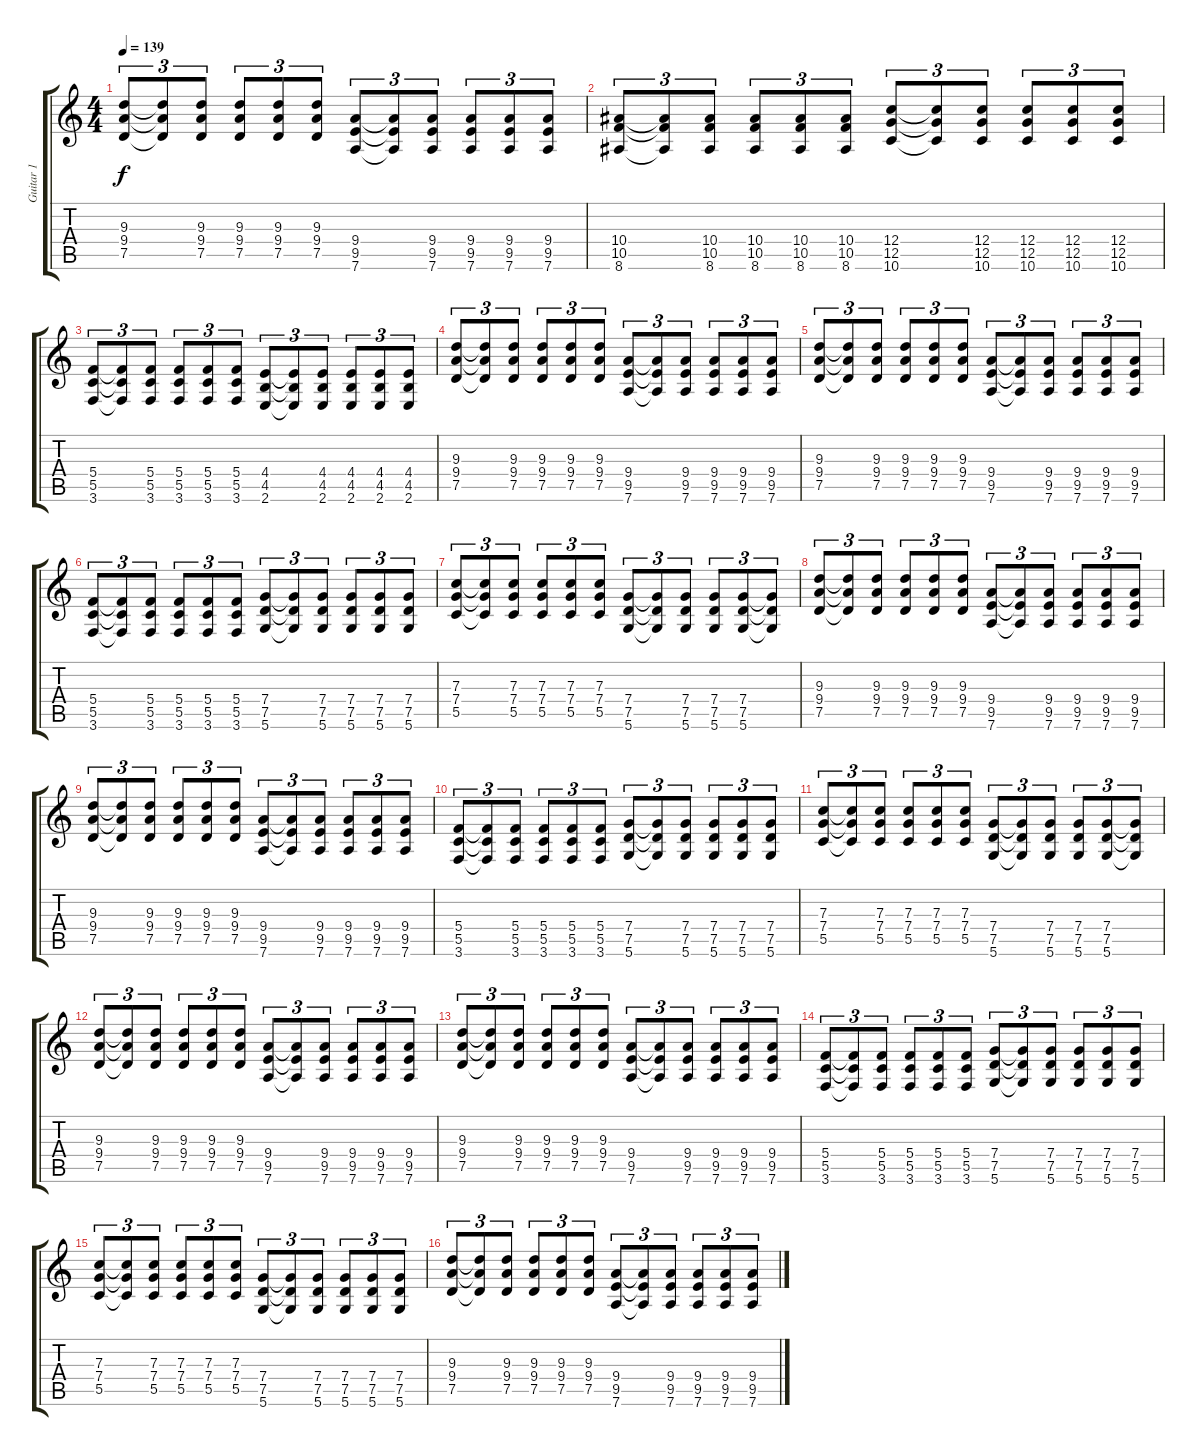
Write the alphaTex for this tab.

\track ("Guitar 1" "Guitar 1") {instrument distortionguitar}
\staff {score tabs}
\tuning (D4 A3 F3 C3 G2 D2) {hide}
\ts (4 4)
\tempo 139
\clef g2
\ks c
(9.3 9.4 7.5).8{tu (3 2) dy f} (9.3{t} 9.4{t} 7.5{t}).8{tu (3 2)} (9.3 9.4 7.5).8{tu (3 2)} (9.3 9.4 7.5).8{tu (3 2)} (9.3 9.4 7.5).8{tu (3 2)} (9.3 9.4 7.5).8{tu (3 2)} (9.4 9.5 7.6).8{tu (3 2)} (9.4{t} 9.5{t} 7.6{t}).8{tu (3 2)} (9.4 9.5 7.6).8{tu (3 2)} (9.4 9.5 7.6).8{tu (3 2)} (9.4 9.5 7.6).8{tu (3 2)} (9.4 9.5 7.6).8{tu (3 2)} |
(10.4 10.5 8.6).8{tu (3 2)} (10.4{t} 10.5{t} 8.6{t}).8{tu (3 2)} (10.4 10.5 8.6).8{tu (3 2)} (10.4 10.5 8.6).8{tu (3 2)} (10.4 10.5 8.6).8{tu (3 2)} (10.4 10.5 8.6).8{tu (3 2)} (12.4 12.5 10.6).8{tu (3 2)} (12.4{t} 12.5{t} 10.6{t}).8{tu (3 2)} (12.4 12.5 10.6).8{tu (3 2)} (12.4 12.5 10.6).8{tu (3 2)} (12.4 12.5 10.6).8{tu (3 2)} (12.4 12.5 10.6).8{tu (3 2)} |
(5.4 5.5 3.6).8{tu (3 2)} (5.4{t} 5.5{t} 3.6{t}).8{tu (3 2)} (5.4 5.5 3.6).8{tu (3 2)} (5.4 5.5 3.6).8{tu (3 2)} (5.4 5.5 3.6).8{tu (3 2)} (5.4 5.5 3.6).8{tu (3 2)} (4.4 4.5 2.6).8{tu (3 2)} (4.4{t} 4.5{t} 2.6{t}).8{tu (3 2)} (4.4 4.5 2.6).8{tu (3 2)} (4.4 4.5 2.6).8{tu (3 2)} (4.4 4.5 2.6).8{tu (3 2)} (4.4 4.5 2.6).8{tu (3 2)} |
(9.3 9.4 7.5).8{tu (3 2)} (9.3{t} 9.4{t} 7.5{t}).8{tu (3 2)} (9.3 9.4 7.5).8{tu (3 2)} (9.3 9.4 7.5).8{tu (3 2)} (9.3 9.4 7.5).8{tu (3 2)} (9.3 9.4 7.5).8{tu (3 2)} (9.4 9.5 7.6).8{tu (3 2)} (9.4{t} 9.5{t} 7.6{t}).8{tu (3 2)} (9.4 9.5 7.6).8{tu (3 2)} (9.4 9.5 7.6).8{tu (3 2)} (9.4 9.5 7.6).8{tu (3 2)} (9.4 9.5 7.6).8{tu (3 2)} |
(9.3 9.4 7.5).8{tu (3 2)} (9.3{t} 9.4{t} 7.5{t}).8{tu (3 2)} (9.3 9.4 7.5).8{tu (3 2)} (9.3 9.4 7.5).8{tu (3 2)} (9.3 9.4 7.5).8{tu (3 2)} (9.3 9.4 7.5).8{tu (3 2)} (9.4 9.5 7.6).8{tu (3 2)} (9.4{t} 9.5{t} 7.6{t}).8{tu (3 2)} (9.4 9.5 7.6).8{tu (3 2)} (9.4 9.5 7.6).8{tu (3 2)} (9.4 9.5 7.6).8{tu (3 2)} (9.4 9.5 7.6).8{tu (3 2)} |
(5.4 5.5 3.6).8{tu (3 2)} (5.4{t} 5.5{t} 3.6{t}).8{tu (3 2)} (5.4 5.5 3.6).8{tu (3 2)} (5.4 5.5 3.6).8{tu (3 2)} (5.4 5.5 3.6).8{tu (3 2)} (5.4 5.5 3.6).8{tu (3 2)} (7.4 7.5 5.6).8{tu (3 2)} (7.4{t} 7.5{t} 5.6{t}).8{tu (3 2)} (7.4 7.5 5.6).8{tu (3 2)} (7.4 7.5 5.6).8{tu (3 2)} (7.4 7.5 5.6).8{tu (3 2)} (7.4 7.5 5.6).8{tu (3 2)} |
(7.3 7.4 5.5).8{tu (3 2)} (7.3{t} 7.4{t} 5.5{t}).8{tu (3 2)} (7.3 7.4 5.5).8{tu (3 2)} (7.3 7.4 5.5).8{tu (3 2)} (7.3 7.4 5.5).8{tu (3 2)} (7.3 7.4 5.5).8{tu (3 2)} (7.4 7.5 5.6).8{tu (3 2)} (7.4{t} 7.5{t} 5.6{t}).8{tu (3 2)} (7.4 7.5 5.6).8{tu (3 2)} (7.4 7.5 5.6).8{tu (3 2)} (7.4 7.5 5.6).8{tu (3 2)} (7.4{t} 7.5{t} 5.6{t}).8{tu (3 2)} |
(9.3 9.4 7.5).8{tu (3 2)} (9.3{t} 9.4{t} 7.5{t}).8{tu (3 2)} (9.3 9.4 7.5).8{tu (3 2)} (9.3 9.4 7.5).8{tu (3 2)} (9.3 9.4 7.5).8{tu (3 2)} (9.3 9.4 7.5).8{tu (3 2)} (9.4 9.5 7.6).8{tu (3 2)} (9.4{t} 9.5{t} 7.6{t}).8{tu (3 2)} (9.4 9.5 7.6).8{tu (3 2)} (9.4 9.5 7.6).8{tu (3 2)} (9.4 9.5 7.6).8{tu (3 2)} (9.4 9.5 7.6).8{tu (3 2)} |
(9.3 9.4 7.5).8{tu (3 2)} (9.3{t} 9.4{t} 7.5{t}).8{tu (3 2)} (9.3 9.4 7.5).8{tu (3 2)} (9.3 9.4 7.5).8{tu (3 2)} (9.3 9.4 7.5).8{tu (3 2)} (9.3 9.4 7.5).8{tu (3 2)} (9.4 9.5 7.6).8{tu (3 2)} (9.4{t} 9.5{t} 7.6{t}).8{tu (3 2)} (9.4 9.5 7.6).8{tu (3 2)} (9.4 9.5 7.6).8{tu (3 2)} (9.4 9.5 7.6).8{tu (3 2)} (9.4 9.5 7.6).8{tu (3 2)} |
(5.4 5.5 3.6).8{tu (3 2)} (5.4{t} 5.5{t} 3.6{t}).8{tu (3 2)} (5.4 5.5 3.6).8{tu (3 2)} (5.4 5.5 3.6).8{tu (3 2)} (5.4 5.5 3.6).8{tu (3 2)} (5.4 5.5 3.6).8{tu (3 2)} (7.4 7.5 5.6).8{tu (3 2)} (7.4{t} 7.5{t} 5.6{t}).8{tu (3 2)} (7.4 7.5 5.6).8{tu (3 2)} (7.4 7.5 5.6).8{tu (3 2)} (7.4 7.5 5.6).8{tu (3 2)} (7.4 7.5 5.6).8{tu (3 2)} |
(7.3 7.4 5.5).8{tu (3 2)} (7.3{t} 7.4{t} 5.5{t}).8{tu (3 2)} (7.3 7.4 5.5).8{tu (3 2)} (7.3 7.4 5.5).8{tu (3 2)} (7.3 7.4 5.5).8{tu (3 2)} (7.3 7.4 5.5).8{tu (3 2)} (7.4 7.5 5.6).8{tu (3 2)} (7.4{t} 7.5{t} 5.6{t}).8{tu (3 2)} (7.4 7.5 5.6).8{tu (3 2)} (7.4 7.5 5.6).8{tu (3 2)} (7.4 7.5 5.6).8{tu (3 2)} (7.4{t} 7.5{t} 5.6{t}).8{tu (3 2)} |
(9.3 9.4 7.5).8{tu (3 2)} (9.3{t} 9.4{t} 7.5{t}).8{tu (3 2)} (9.3 9.4 7.5).8{tu (3 2)} (9.3 9.4 7.5).8{tu (3 2)} (9.3 9.4 7.5).8{tu (3 2)} (9.3 9.4 7.5).8{tu (3 2)} (9.4 9.5 7.6).8{tu (3 2)} (9.4{t} 9.5{t} 7.6{t}).8{tu (3 2)} (9.4 9.5 7.6).8{tu (3 2)} (9.4 9.5 7.6).8{tu (3 2)} (9.4 9.5 7.6).8{tu (3 2)} (9.4 9.5 7.6).8{tu (3 2)} |
(9.3 9.4 7.5).8{tu (3 2)} (9.3{t} 9.4{t} 7.5{t}).8{tu (3 2)} (9.3 9.4 7.5).8{tu (3 2)} (9.3 9.4 7.5).8{tu (3 2)} (9.3 9.4 7.5).8{tu (3 2)} (9.3 9.4 7.5).8{tu (3 2)} (9.4 9.5 7.6).8{tu (3 2)} (9.4{t} 9.5{t} 7.6{t}).8{tu (3 2)} (9.4 9.5 7.6).8{tu (3 2)} (9.4 9.5 7.6).8{tu (3 2)} (9.4 9.5 7.6).8{tu (3 2)} (9.4 9.5 7.6).8{tu (3 2)} |
(5.4 5.5 3.6).8{tu (3 2)} (5.4{t} 5.5{t} 3.6{t}).8{tu (3 2)} (5.4 5.5 3.6).8{tu (3 2)} (5.4 5.5 3.6).8{tu (3 2)} (5.4 5.5 3.6).8{tu (3 2)} (5.4 5.5 3.6).8{tu (3 2)} (7.4 7.5 5.6).8{tu (3 2)} (7.4{t} 7.5{t} 5.6{t}).8{tu (3 2)} (7.4 7.5 5.6).8{tu (3 2)} (7.4 7.5 5.6).8{tu (3 2)} (7.4 7.5 5.6).8{tu (3 2)} (7.4 7.5 5.6).8{tu (3 2)} |
(7.3 7.4 5.5).8{tu (3 2)} (7.3{t} 7.4{t} 5.5{t}).8{tu (3 2)} (7.3 7.4 5.5).8{tu (3 2)} (7.3 7.4 5.5).8{tu (3 2)} (7.3 7.4 5.5).8{tu (3 2)} (7.3 7.4 5.5).8{tu (3 2)} (7.4 7.5 5.6).8{tu (3 2)} (7.4{t} 7.5{t} 5.6{t}).8{tu (3 2)} (7.4 7.5 5.6).8{tu (3 2)} (7.4 7.5 5.6).8{tu (3 2)} (7.4 7.5 5.6).8{tu (3 2)} (7.4 7.5 5.6).8{tu (3 2)} |
(9.3 9.4 7.5).8{tu (3 2)} (9.3{t} 9.4{t} 7.5{t}).8{tu (3 2)} (9.3 9.4 7.5).8{tu (3 2)} (9.3 9.4 7.5).8{tu (3 2)} (9.3 9.4 7.5).8{tu (3 2)} (9.3 9.4 7.5).8{tu (3 2)} (9.4 9.5 7.6).8{tu (3 2)} (9.4{t} 9.5{t} 7.6{t}).8{tu (3 2)} (9.4 9.5 7.6).8{tu (3 2)} (9.4 9.5 7.6).8{tu (3 2)} (9.4 9.5 7.6).8{tu (3 2)} (9.4 9.5 7.6).8{tu (3 2)}
